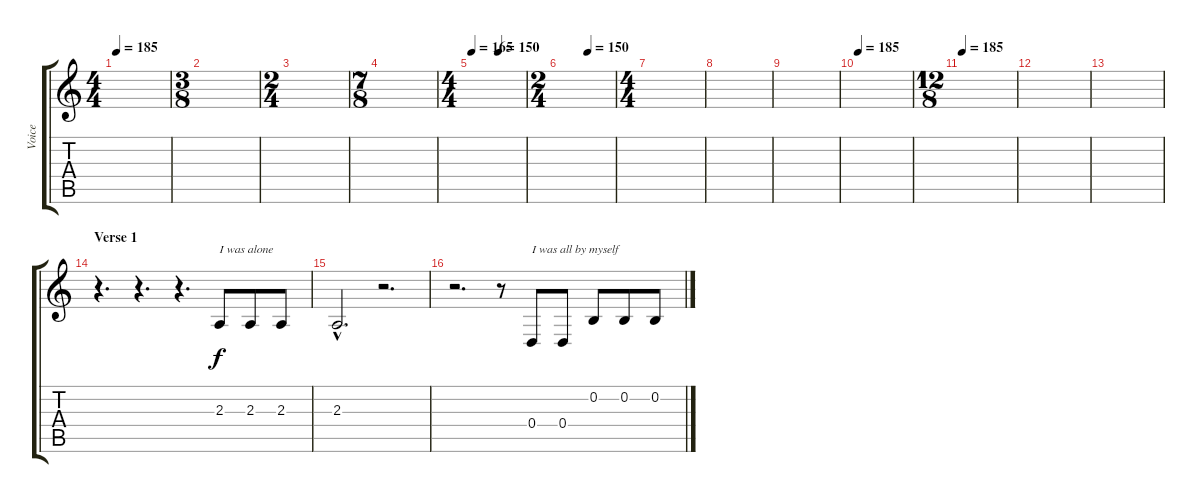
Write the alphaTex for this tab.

\track ("Voice" "Voice") {instrument altosax}
\staff {score tabs}
\tuning (E4 B3 G3 D3 A2 E2) {hide}
\ts (4 4)
\tempo 185
\tempo 150
\tempo 185
\clef g2
\ks c
|
\ts (3 8)
|
\ts (2 4)
|
\ts (7 8)
|
\ts (4 4)
\tempo 165
\tempo (150 0.5)
|
\ts (2 4)
\tempo (150 0.5)
|
\ts (4 4)
|
|
|
\tempo 185
|
\ts (12 8)
\tempo 185
|
|
|
\section ("" "Verse 1")
r.4{d} r.4{d} r.4{d} 2.3.8{txt "I was alone"} 2.3.8 2.3.8 |
2.3{hac}.2{d} r.2{d} |
r.2{d} r.8 0.4.8{txt "I was all by myself"} 0.4.8 0.2.8 0.2.8 0.2.8
